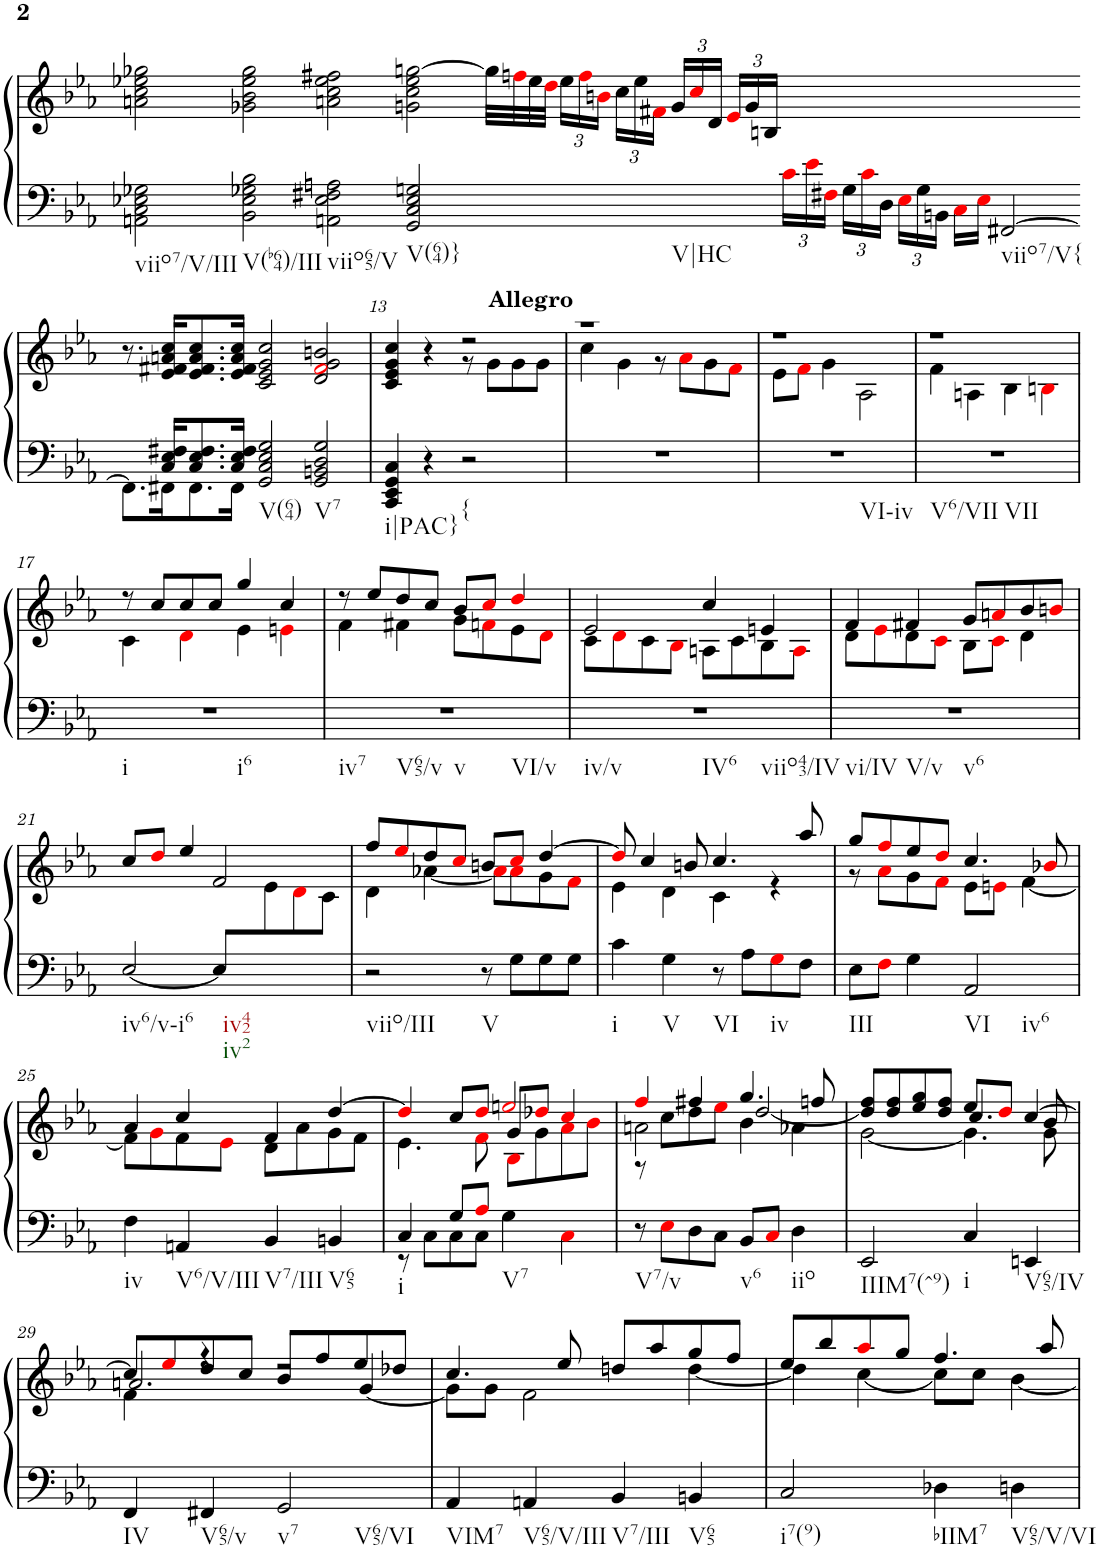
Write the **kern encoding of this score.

**kern	**kern	**harte
*part1	*part1	*part1
*staff2	*staff1	*
*I"Harpsichord	*	*
*I'Hch.	*	*
!!LO:PB:g=z
*clefF4	*clefG2	*
*k[b-e-a-]	*k[b-e-a-]	*
*c:	*c:	*
*M29/8	*M29/8	*
=12X2	=12X2	=12X2
2AAn\ 2C\ 2E-X\ 2G-X\	2an\ 2cc\ 2ee-X\ 2gg-X\	.
2BB-\ 2E-\ 2G-X\ 2B-\	2g-X\ 2b-\ 2ee-\ 2gg-\	.
2AAn\ 2E-\ 2F#X\ 2An\	2an\ 2cc\ 2ee-\ 2ff#X\	.
2GG/ 2C/ 2E-/ 2Gn/	2gn\ 2cc\ 2ee-\ [2ggn\	.
8ryy	32gg\LLL]	.
.	32ffni\	.
.	32ee-\	.
.	32ddi\JJJ	.
*	*Xbrackettup	*
4ryy	24ee-\LL	.
.	24ffi\	.
.	24bni\JJ	.
.	24cc\LL	.
.	24ee-\	.
.	24f#Xi\JJ	.
4ryy	24g/LL	.
.	24cci/	.
.	24d/JJ	.
.	24e-i/LL	.
.	24g/	.
.	24Bn/JJ	.
*Xbrackettup	*	*
24ci\LL	1ryy	.
24e-i\	.	.
24F#Xi\JJ	.	.
24G\LL	.	.
24ci\	.	.
24D\JJ	.	.
24E-i\LL	.	.
24G\	.	.
24BBn\JJ	.	.
16Ci\LL	.	.
16E-i\JJ	.	.
[2FF#X/	.	.
!!LO:LB:g=z
=12X3-	=12X3-	=12X3-
*M3/2	*M3/2	*
*^	*	*
8.FF#\L]	8.ryy	8.r	.
16FF#X\K	16C/ 16E-/ 16F#X/KL	16e-/ 16f#X/ 16an/ 16cc/KL	.
8.FF#\	8.C/ 8.E-/ 8.F#/	8.e-/ 8.f#/ 8.a/ 8.cc/	.
16FF#\Jk	16C/ 16E-/ 16F#/Jk	16e-/ 16f#/ 16a/ 16cc/Jk	.
2GG/ 2C/ 2E-/ 2G/	1ryy	2c/ 2e-/ 2g/ 2cc/	.
2GG/ 2BBn/ 2D/ 2G/	.	2d/ 2f#i/ 2g/ 2bn/	.
*v	*v	*	*
=13	=13	=13
*M2/2	*M2/2	*
*met(c|)	*met(c|)	*
*	*^	*
!	!LO:TX:a:B:t=Allegro	!	!
4CC/ 4EE-/ 4GG/ 4C/	4c/ 4e-/ 4g/ 4cc/	2ryy	.
4r	4r	.	.
!	!	!	!LO:H:kt={
2r	2r	8r	N
.	.	8g\L	.
.	.	8g\	.
.	.	8g\J	.
=14	=14	=14	=14
1r	1r	4cc\	.
.	.	4g\	.
.	.	8r	.
.	.	8a-i\L	.
.	.	8g\	.
.	.	8fi\J	.
=15	=15	=15	=15
1r	1r	8e-\L	.
.	.	8fi\J	.
.	.	4g\	.
.	.	2A-\	.
=16	=16	=16	=16
1r	1r	4f\	.
.	.	4An\	.
.	.	4B-\	.
.	.	4Bni\	.
!!LO:LB:g=z	!!
=17	=17	=17	=17
1r	8r	4c\	.
.	8cc/L	.	.
.	8cc/	4di\	.
.	8cc/J	.	.
.	4gg/	4e-\	.
.	4cc/	4eni\	.
=18	=18	=18	=18
1r	8r	4f\	.
.	8ee-/L	.	.
.	8dd/	4f#X\	.
.	8cc/J	.	.
.	8b-/L	8g\L	.
.	8cci/J	8fni\	.
.	4ddi/	8e-\	.
.	.	8di\J	.
=19	=19	=19	=19
1r	2e-/	8c\L	.
.	.	8di\	.
.	.	8c\	.
.	.	8B-i\J	.
.	4cc/	8An\L	.
.	.	8c\	.
.	4en/	8B-\	.
.	.	8Ai\J	.
=20	=20	=20	=20
1r	4f/	8d\L	.
.	.	8e-i\	.
.	4f#X/	8d\	.
.	.	8ci\J	.
.	8g/L	8B-\L	.
.	8ani/	8ci\J	.
.	8b-/	4d\	.
.	8bni/J	.	.
!!LO:LB:g=z	!!
=21	=21	=21	=21
*^	*	*	*
[2E-/	1ryy	8cc/L	8ryy	.
*	*	*v	*v	*
.	.	8ddi/J	.
.	.	4ee-/	.
8E-/L]	.	2f/	.
*	*	*^	*
4.ryy	.	.	8e-\	.
.	.	.	8di\	.
.	.	.	8c\J	.
*v	*v	*	*	*
=22	=22	=22	=22
2r	8ff/L	4d\	.
.	8ee-i/	.	.
.	8dd/	[4a-X\	.
.	8cci/J	.	.
8r	8bn/L	8a-i\L]	.
8G\L	8cci/J	8a-i\	.
8G\	[4dd/	8g\	.
8G\J	.	8fi\J	.
=23	=23	=23	=23
4c\	8ddi/]	4e-\	.
.	4cc/	.	.
4G\	.	4d\	.
.	8bn/	.	.
8r	4.cc/	4c\	.
8A-\L	.	.	.
8Gi\	.	4r	.
8F\J	8aa-/	.	.
=24	=24	=24	=24
8E-\L	8gg/L	8r	.
8Fi\J	8ffi/	8a-i\L	.
4G\	8ee-/	8g\	.
.	8ddi/J	8fi\J	.
2AA-/	4.cc/	8e-\L	.
.	.	8eni\J	.
.	.	[4f\	.
.	8b-Xi/	.	.
!!LO:LB:g=z	!!
=25	=25	=25	=25
4F\	4a-/	8f\L]	.
.	.	8gi\	.
4AAn/	4cc/	8f\	.
.	.	8e-i\J	.
4BB-/	4f/	8d\L	.
.	.	8a-\	.
4BBn/	[4dd/	8g\	.
.	.	8f\J	.
=26	=26	=26	=26
*^	*	*^	*
4C/	8r	4ddi/]	4.e-\	2ryy	.
.	8C\L	.	.	.	.
8G/L	8C\	8cc/L	.	.	.
8A-i/J	8C\J	8ddi/J	8fi\	.	.
2ryy	4G\	2eeni/	8B-i\L	8g/L	.
.	.	.	8g\	8dd-Xi/J	.
.	4Ci\	.	8a-i\	4cci/	.
.	.	.	8b-i\J	.	.
*v	*v	*	*	*	*
=27	=27	=27	=27	=27
8r	4ffi/	2an\	8r	.
8E-i\L	.	.	8cc\L	.
8D\	4ff#X/	.	8dd\	.
8C\J	.	.	8ee-i\J	.
8BB-/L	4.gg/	4b-\	[<2dd/	.
8Ci/J	.	.	.	.
4D\	.	4a-X\	.	.
.	8ffn/	.	.	.
=28	=28	=28	=28	=28
2EE-/	8dd/] 8ff/L	[2g\	2ryy	.
.	8dd/ 8ff/	.	.	.
.	8ee-/ 8gg/	.	.	.
.	8dd/ 8ff/J	.	.	.
4C/	8ee-/L	4.g\]	4.cc/	.
.	8ddi/J	.	.	.
4EEn/	[4cc/	.	.	.
.	.	8g\	8b-/	.
!!LO:LB:g=z	!!	!!
=29	=29	=29	=29	=29
4FF/	8cc/L]	4f\	2.an/	.
.	8ee-i/	.	.	.
4FF#X/	8dd/	4r	.	.
.	8cc/J	.	.	.
2GG/	8b-/L	2r	.	.
.	8ff/	.	.	.
.	8ee-/	.	[<4g/	.
.	8dd-X/J	.	.	.
*	*	*v	*v	*
=30	=30	=30	=30
4AA-/	4.cc/	8g\L]	.
.	.	8g\J	.
4AAn/	.	2f\	.
.	8ee-/	.	.
4BB-/	8ddn/L	.	.
.	8aa-/	.	.
4BBn/	8gg/	[4dd\	.
.	8ff/J	.	.
=31	=31	=31	=31
2C/	8ee-/L	4dd\]	.
.	8bb-/	.	.
.	8aa-i/	[4cc\	.
.	8gg/J	.	.
4D-X\	4.ff/	8cc\L]	.
.	.	8cc\J	.
4Dn\	.	[4b-\	.
.	8aa-/	.	.
*	*v	*v	*
=	=	=
*-	*-	*-
